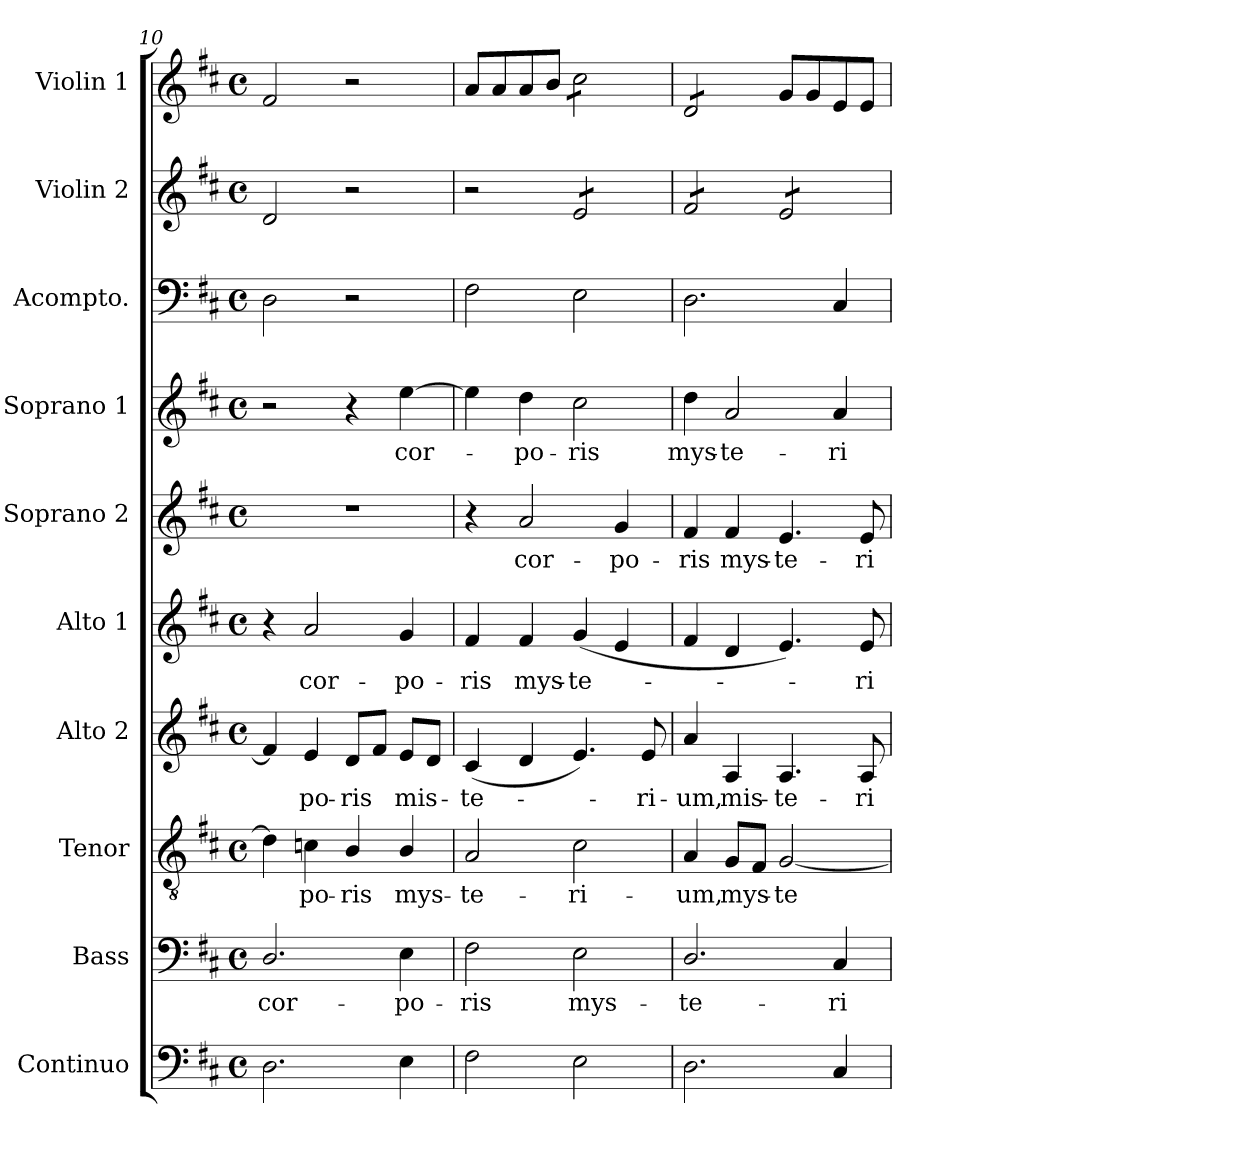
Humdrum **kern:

**kern	**kern	**text	**kern	**text	**kern	**text	**kern	**text	**kern	**text	**kern	**text	**kern	**kern	**kern
*part10	*part9	*part9	*part8	*part8	*part7	*part7	*part6	*part6	*part5	*part5	*part4	*part4	*part3	*part2	*part1
*staff10	*staff9	*staff9	*staff8	*staff8	*staff7	*staff7	*staff6	*staff6	*staff5	*staff5	*staff4	*staff4	*staff3	*staff2	*staff1
*I"Continuo	*I"Bass	*	*I"Tenor	*	*I"Alto 2	*	*I"Alto 1	*	*I"Soprano 2	*	*I"Soprano 1	*	*I"Acompto.	*I"Violin 2	*I"Violin 1
*I'Cont.	*I'B.	*	*I'T.	*	*I'A2.	*	*I'A1.	*	*I'S2.	*	*I'S1.	*	*I'Ac.	*I'Vln. 2	*I'Vln. 1
*clefF4	*clefF4	*	*clefGv2	*	*clefG2	*	*clefG2	*	*clefG2	*	*clefG2	*	*clefF4	*clefG2	*clefG2
*	*	*	*ITrd7c12	*	*	*	*	*	*	*	*	*	*	*	*
*k[f#c#]	*k[f#c#]	*	*k[f#c#]	*	*k[f#c#]	*	*k[f#c#]	*	*k[f#c#]	*	*k[f#c#]	*	*k[f#c#]	*k[f#c#]	*k[f#c#]
*D:	*D:	*	*D:	*	*D:	*	*D:	*	*D:	*	*D:	*	*D:	*D:	*D:
*M4/4	*M4/4	*	*M4/4	*	*M4/4	*	*M4/4	*	*M4/4	*	*M4/4	*	*M4/4	*M4/4	*M4/4
*met(c)	*met(c)	*	*met(c)	*	*met(c)	*	*met(c)	*	*met(c)	*	*met(c)	*	*met(c)	*met(c)	*met(c)
=10	=10	=10	=10	=10	=10	=10	=10	=10	=10	=10	=10	=10	=10	=10	=10
!	!	!LO:LY:b:color=#000000	!	!	!	!	!	!	!	!	!	!	!	!	!
2.Di\	2.Di/	cor-	4Di\]	.	4f#i/]	.	4r	.	1r	.	2r	.	2Di\	2di/	2f#i/
!	!	!	!	!LO:LY:b:color=#000000	!	!	!	!	!	!	!	!	!	!	!
!	!	!	!	!	!	!LO:LY:b:color=#000000	!	!	!	!	!	!	!	!	!
!	!	!	!	!	!	!	!	!LO:LY:b:color=#000000	!	!	!	!	!	!	!
.	.	.	4Cni\	-po-	4ei/	-po-	2ai/	cor-	.	.	.	.	.	.	.
!	!	!	!	!LO:LY:b:color=#000000	!	!	!	!	!	!	!	!	!	!	!
!	!	!	!	!	!	!LO:LY:b:color=#000000	!	!	!	!	!	!	!	!	!
.	.	.	4BBi/	-ris	8di/L	-ris	.	.	.	.	4r	.	2r	2r	2r
.	.	.	.	.	8f#i/J	.	.	.	.	.	.	.	.	.	.
!	!	!LO:LY:b:color=#000000	!	!	!	!	!	!	!	!	!	!	!	!	!
!	!	!	!	!LO:LY:b:color=#000000	!	!	!	!	!	!	!	!	!	!	!
!	!	!	!	!	!	!LO:LY:b:color=#000000	!	!	!	!	!	!	!	!	!
!	!	!	!	!	!	!	!	!LO:LY:b:color=#000000	!	!	!	!	!	!	!
!	!	!	!	!	!	!	!	!	!	!	!	!LO:LY:b:color=#000000	!	!	!
4Ei\	4Ei\	-po-	4BBi/	mys-	8ei/L	mis-	4gi/	-po-	.	.	[>4eei\	cor-	.	.	.
.	.	.	.	.	8di/J	.	.	.	.	.	.	.	.	.	.
=11	=11	=11	=11	=11	=11	=11	=11	=11	=11	=11	=11	=11	=11	=11	=11
!	!	!LO:LY:b:color=#000000	!	!	!	!	!	!	!	!	!	!	!	!	!
!	!	!	!	!LO:LY:b:color=#000000	!	!	!	!	!	!	!	!	!	!	!
!	!	!	!	!	!	!LO:LY:b:color=#000000	!	!	!	!	!	!	!	!	!
!	!	!	!	!	!	!	!	!LO:LY:b:color=#000000	!	!	!	!	!	!	!
2F#i\	2F#i\	-ris	2AAi/	-te-	(4c#i/	-te-	4f#i/	-ris	4r	.	4eei\]	.	2F#i\	2r	8ai/L
.	.	.	.	.	.	.	.	.	.	.	.	.	.	.	8ai/
!	!	!	!	!	!	!	!	!LO:LY:b:color=#000000	!	!	!	!	!	!	!
!	!	!	!	!	!	!	!	!	!	!LO:LY:b:color=#000000	!	!	!	!	!
!	!	!	!	!	!	!	!	!	!	!	!	!LO:LY:b:color=#000000	!	!	!
.	.	.	.	.	4di/	.	4f#i/	mys-	2ai/	cor-	4ddi\	-po-	.	.	8ai/
.	.	.	.	.	.	.	.	.	.	.	.	.	.	.	8bi/J
!	!	!LO:LY:b:color=#000000	!	!	!	!	!	!	!	!	!	!	!	!	!
!	!	!	!	!LO:LY:b:color=#000000	!	!	!	!	!	!	!	!	!	!	!
!	!	!	!	!	!	!	!	!LO:LY:b:color=#000000	!	!	!	!	!	!	!
!	!	!	!	!	!	!	!	!	!	!	!	!LO:LY:b:color=#000000	!	!	!
*	*	*	*	*	*	*	*	*	*	*	*	*	*	*tremolo	*
*	*	*	*	*	*	*	*	*	*	*	*	*	*	*	*tremolo
2Ei\	2Ei\	mys-	2C#i\	-ri-	4.ei/)	.	(4gi/	-te-	.	.	2cc#i\	-ris	2Ei\	8ei/L	8cc#i\L
.	.	.	.	.	.	.	.	.	.	.	.	.	.	8ei/	8cc#i\
!	!	!	!	!	!	!	!	!	!	!LO:LY:b:color=#000000	!	!	!	!	!
.	.	.	.	.	.	.	4ei/	.	4gi/	-po-	.	.	.	8ei/	8cc#i\
!	!	!	!	!	!	!LO:LY:b:color=#000000	!	!	!	!	!	!	!	!	!
.	.	.	.	.	8ei/	-ri-	.	.	.	.	.	.	.	8ei/J	8cc#i\J
=12	=12	=12	=12	=12	=12	=12	=12	=12	=12	=12	=12	=12	=12	=12	=12
!	!	!LO:LY:b:color=#000000	!	!	!	!	!	!	!	!	!	!	!	!	!
!	!	!	!	!LO:LY:b:color=#000000	!	!	!	!	!	!	!	!	!	!	!
!	!	!	!	!	!	!LO:LY:b:color=#000000	!	!	!	!	!	!	!	!	!
!	!	!	!	!	!	!	!	!	!	!LO:LY:b:color=#000000	!	!	!	!	!
!	!	!	!	!	!	!	!	!	!	!	!	!LO:LY:b:color=#000000	!	!	!
2.Di\	2.Di/	-te-	4AAi/	-um,	4ai/	-um,	4f#i/	.	4f#i/	-ris	4ddi\	mys-	2.Di\	8f#i/L	8di/L
.	.	.	.	.	.	.	.	.	.	.	.	.	.	8f#i/	8di/
!	!	!	!	!LO:LY:b:color=#000000	!	!	!	!	!	!	!	!	!	!	!
!	!	!	!	!	!	!LO:LY:b:color=#000000	!	!	!	!	!	!	!	!	!
!	!	!	!	!	!	!	!	!	!	!LO:LY:b:color=#000000	!	!	!	!	!
!	!	!	!	!	!	!	!	!	!	!	!	!LO:LY:b:color=#000000	!	!	!
.	.	.	8GGi/L	mys-	4Ai/	mis-	4di/	.	4f#i/	mys-	2ai/	-te-	.	8f#i/	8di/
.	.	.	8FF#i/J	.	.	.	.	.	.	.	.	.	.	8f#i/J	8di/J
*	*	*	*	*	*	*	*	*	*	*	*	*	*	*	*Xtremolo
!	!	!	!	!LO:LY:b:color=#000000	!	!	!	!	!	!	!	!	!	!	!
!	!	!	!	!	!	!LO:LY:b:color=#000000	!	!	!	!	!	!	!	!	!
!	!	!	!	!	!	!	!	!	!	!LO:LY:b:color=#000000	!	!	!	!	!
.	.	.	[<2GGi/	-te-	4.Ai/	-te-	4.ei/)	.	4.ei/	-te-	.	.	.	8ei/L	8gi/L
.	.	.	.	.	.	.	.	.	.	.	.	.	.	8ei/	8gi/
!	!	!LO:LY:b:color=#000000	!	!	!	!	!	!	!	!	!	!	!	!	!
!	!	!	!	!	!	!	!	!	!	!	!	!LO:LY:b:color=#000000	!	!	!
4C#i/	4C#i/	-ri-	.	.	.	.	.	.	.	.	4ai/	-ri-	4C#i/	8ei/	8ei/
!	!	!	!	!	!	!LO:LY:b:color=#000000	!	!	!	!	!	!	!	!	!
!	!	!	!	!	!	!	!	!LO:LY:b:color=#000000	!	!	!	!	!	!	!
!	!	!	!	!	!	!	!	!	!	!LO:LY:b:color=#000000	!	!	!	!	!
.	.	.	.	.	8Ai/	-ri-	8ei/	-ri-	8ei/	-ri-	.	.	.	8ei/J	8ei/J
*	*	*	*	*	*	*	*	*	*	*	*	*	*	*Xtremolo	*
=	=	=	=	=	=	=	=	=	=	=	=	=	=	=	=
*-	*-	*-	*-	*-	*-	*-	*-	*-	*-	*-	*-	*-	*-	*-	*-
